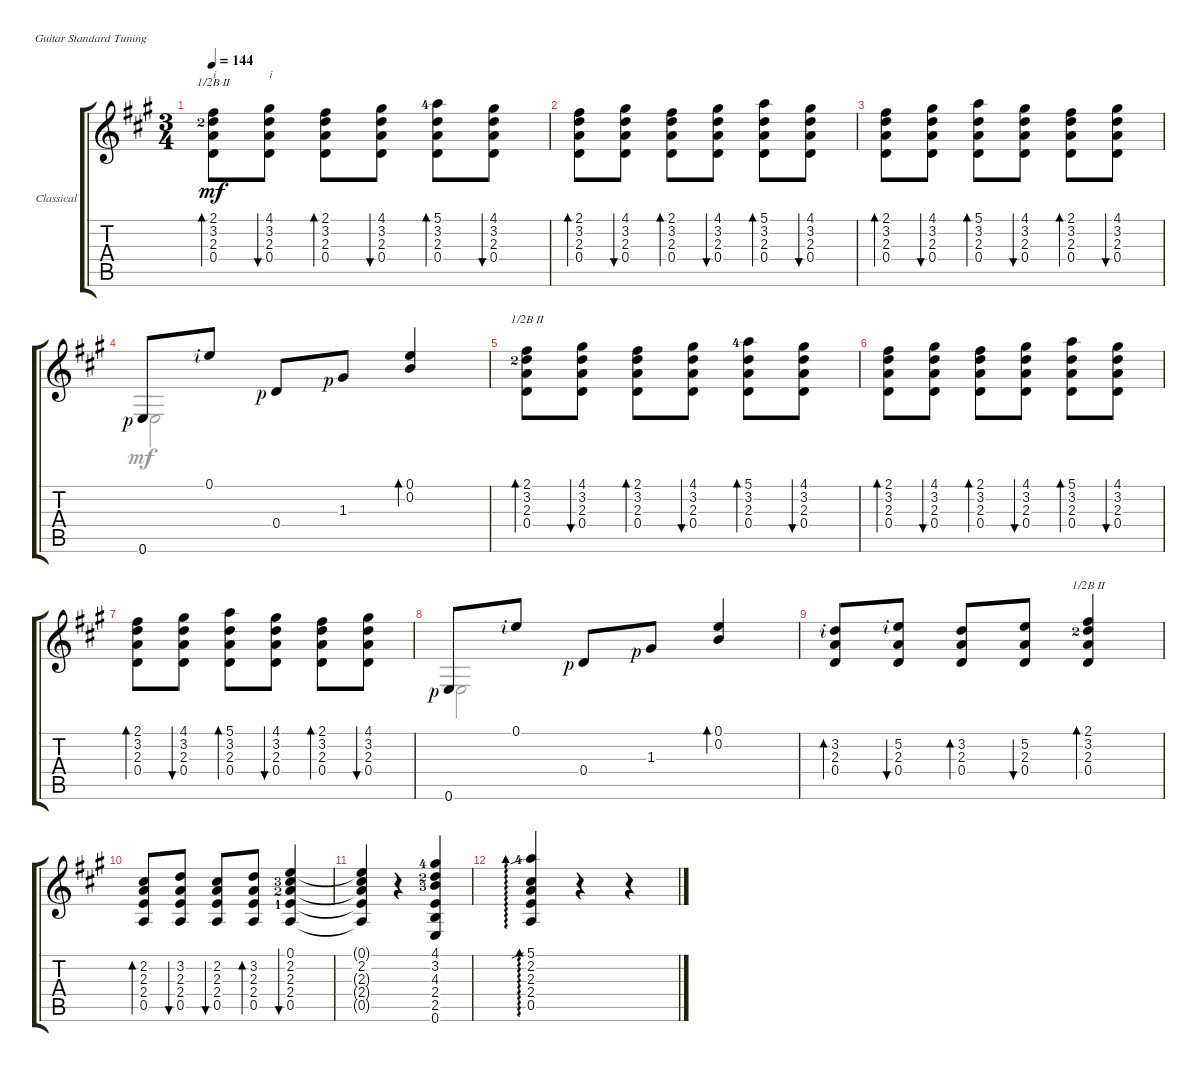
\defaultSystemsLayout 4
\bracketExtendMode groupsimilarinstruments
\firstSystemTrackNameOrientation horizontal
\otherSystemsTrackNameOrientation horizontal
\track ("Classical Guitar" "Classical ") {instrument acousticguitarsteel}
\staff {score tabs}
\tuning (E4 B3 G3 D3 A2 E2)
\voice
\ts (3 4)
\tempo 144
\clef g2
\ks a
(2.1 3.2{lf 3} 2.3 0.4).8{bd 128 txt "i" dy mf barre (2 half)} (4.1 3.2 2.3 0.4).8{bu 128 txt "i"} (0.4 2.1 3.2 2.3).8{bd 121} (4.1 3.2 2.3 0.4).8{bu 121} (5.1{lf 5} 3.2 2.3 0.4).8{bd 121} (0.4 2.3 3.2 4.1).8{bu 121} |
(2.1 3.2 2.3 0.4).8{bd 121} (0.4 2.3 3.2 4.1).8{bu 121} (2.1 3.2 2.3 0.4).8{bd 121} (4.1 3.2 2.3 0.4).8{bu 121} (5.1 3.2 2.3 0.4).8{bd 121} (4.1 3.2 2.3 0.4).8{bu 121} |
(2.1 3.2 2.3 0.4).8{bd 121} (4.1 3.2 2.3 0.4).8{bu 121} (5.1 3.2 2.3 0.4).8{bd 121} (4.1 3.2 2.3 0.4).8{bu 121} (2.1 3.2 2.3 0.4).8{bd 121} (4.1 3.2 2.3 0.4).8{bu 121} |
0.6{rf 1}.8 0.1{rf 2}.8 0.4{rf 1}.8 1.3{rf 1}.8 (0.1 0.2).4{bd 127} |
(2.1 3.2{lf 3} 2.3 0.4).8{bd 126 barre (2 half)} (0.4 2.3 3.2 4.1).8{bu 125} (2.1 3.2 2.3 0.4).8{bd 121} (0.4 2.3 3.2 4.1).8{bu 121} (5.1{lf 5} 3.2 2.3 0.4).8{bd 121} (0.4 2.3 3.2 4.1).8{bu 121} |
(2.1 3.2 2.3 0.4).8{bd 121} (0.4 2.3 3.2 4.1).8{bu 121} (2.1 3.2 2.3 0.4).8{bd 121} (0.4 2.3 3.2 4.1).8{bu 121} (5.1 3.2 2.3 0.4).8{bd 121} (0.4 2.3 3.2 4.1).8{bu 121} |
(2.1 3.2 2.3 0.4).8{bd 121} (0.4 2.3 3.2 4.1).8{bu 121} (5.1 3.2 2.3 0.4).8{bd 121} (0.4 2.3 3.2 4.1).8{bu 121} (2.1 3.2 2.3 0.4).8{bd 121} (0.4 2.3 3.2 4.1).8{bu 121} |
0.6{rf 1}.8 0.1{rf 2}.8 0.4{rf 1}.8 1.3{rf 1}.8 (0.1 0.2).4{bd 124} |
(3.2{rf 2} 2.3 0.4).8{bd 123} (0.4 2.3 5.2{rf 2}).8{bu 122} (3.2 2.3 0.4).8{bd 121} (0.4 2.3 5.2).8{bu 118} (2.1 3.2{lf 3} 2.3 0.4).4{bd 120 barre (2 half)} |
(2.2 2.3 2.4 0.5).8{bd 121} (3.2 2.3 2.4 0.5).8{bu 121} (2.2 2.3 2.4 0.5).8{bu 117} (0.5 2.4 2.3 3.2).8{bd 119} (0.1 2.2{lf 4} 2.3{lf 3} 2.4{lf 2} 0.5).4{bu 115} |
(0.5{t} 2.4{t} 2.3{t} 2.2 0.1{t}).4 r.4 (4.1{lf 5} 3.2{lf 3} 4.3{lf 4} 2.4 2.5 0.6).4 |
(5.1{sib lf 5} 2.2 2.3 2.4 0.5).4{ad 0} r.4 r.4
\voice
\clef g2
\ottava regular
\simile none
\ks a
|
|
|
0.6.2 |
|
|
|
0.6.2 |
|
|
|
